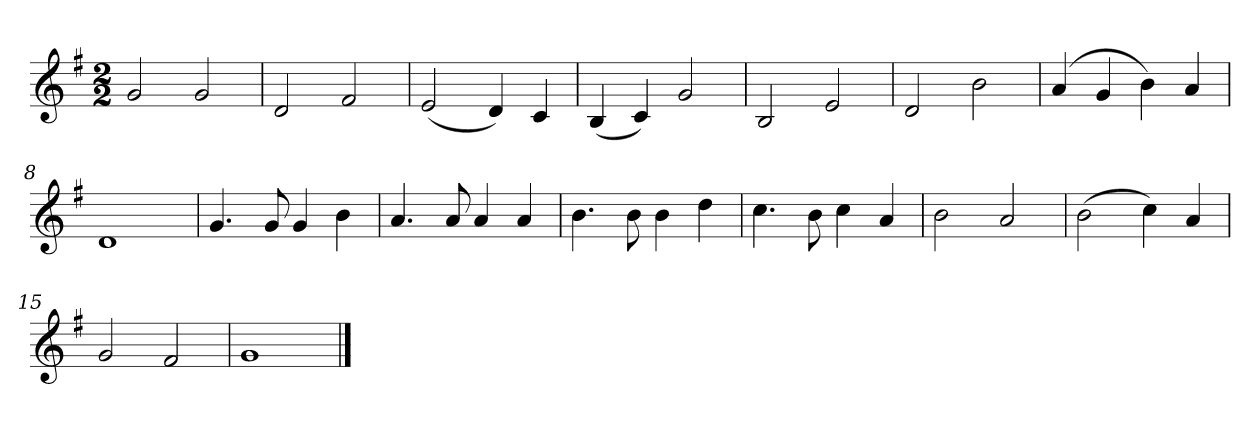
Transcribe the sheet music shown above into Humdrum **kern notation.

**kern
*part1
*staff1
*k[f#]
*M2/2
*MM120
=1
2g
2g
=2
2d
2f#
=3
(2e
4d)
4c
=4
(4B
4c)
2g
=5
2B
2e
=6
2d
2b
=7
(4a
4g
4b)
4a
=8
1d
=9
4.g
8g
4g
4b
=10
4.a
8a
4a
4a
=11
4.b
8b
4b
4dd
=12
4.cc
8b
4cc
4a
=13
2b
2a
=14
(2b
4cc)
4a
=15
2g
2f#
=16
1g
==
*-
